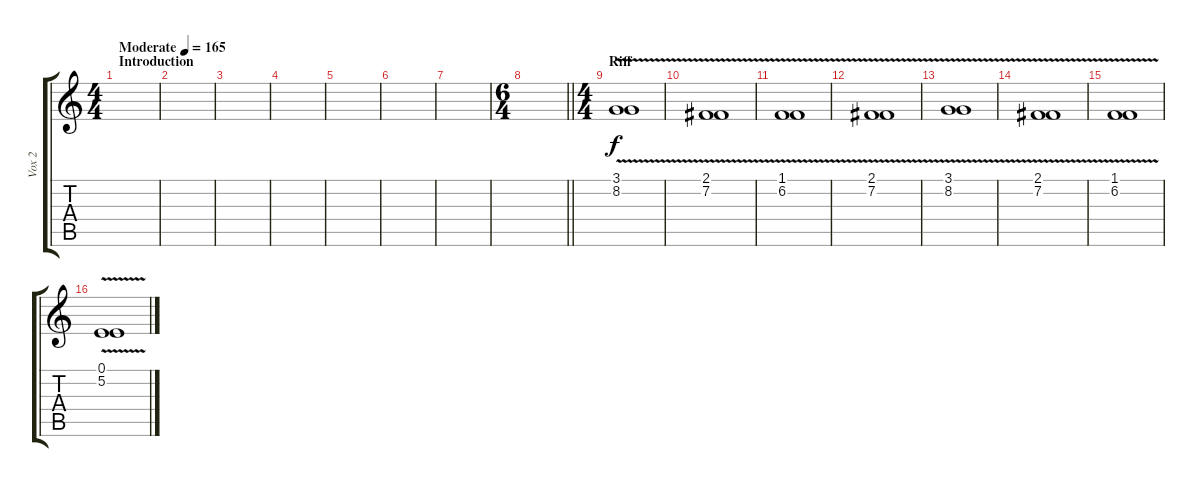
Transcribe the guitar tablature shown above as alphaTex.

\track ("Vox 2" "Vox 2") {instrument altosax}
\staff {score tabs}
\tuning (E4 B3 G3 D3 A2 E2) {hide}
\ts (4 4)
\section ("" "Introduction")
\tempo (165 "Moderate")
\clef g2
\ks c
|
|
|
|
|
|
|
\ts (6 4)
\barLineRight lightlight
|
\ts (4 4)
\section ("" "Riff")
(3.1 8.2{v}).1 |
(2.1 7.2{v}).1 |
(1.1 6.2{v}).1 |
(2.1 7.2{v}).1 |
(3.1 8.2{v}).1 |
(2.1 7.2{v}).1 |
(1.1 6.2{v}).1 |
(0.1 5.2{v}).1
